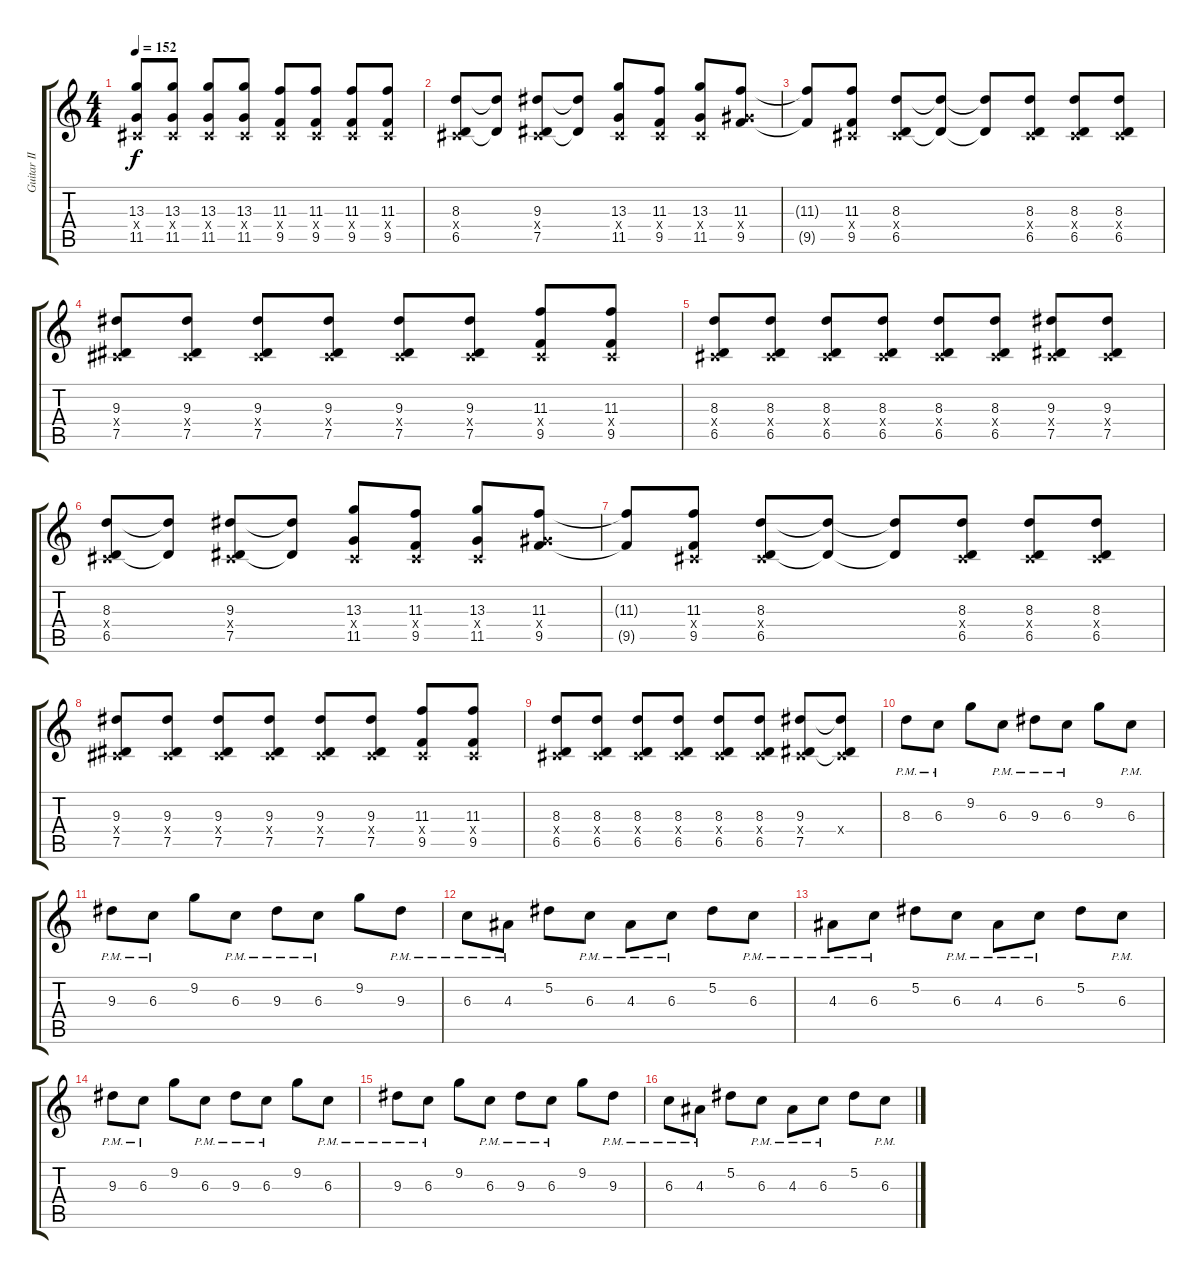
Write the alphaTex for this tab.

\track ("Guitar II" "Guitar II") {instrument distortionguitar}
\staff {score tabs}
\tuning (Eb4 Bb3 Gb3 Db3 Ab2 Db2) {hide}
\ts (4 4)
\tempo 152
\clef g2
\ks c
(13.3 0.4{x} 11.5).8{dy f} (13.3 0.4{x} 11.5).8 (13.3 0.4{x} 11.5).8 (13.3 0.4{x} 11.5).8 (11.3 0.4{x} 9.5).8 (11.3 0.4{x} 9.5).8 (11.3 0.4{x} 9.5).8 (11.3 0.4{x} 9.5).8 |
(8.3 0.4{x} 6.5).8 (8.3{t} 6.5{t}).8 (9.3 0.4{x} 7.5).8 (9.3{t} 7.5{t}).8 (13.3 0.4{x} 11.5).8 (11.3 0.4{x} 9.5).8 (13.3 0.4{x} 11.5).8 (11.3 7.4{x} 9.5).8 |
(11.3{t} 9.5{t}).8 (11.3 0.4{x} 9.5).8 (8.3 0.4{x} 6.5).8 (8.3{t} 6.5{t}).8 (8.3{t} 6.5{t}).8 (8.3 0.4{x} 6.5).8 (8.3 0.4{x} 6.5).8 (8.3 0.4{x} 6.5).8 |
(9.3 0.4{x} 7.5).8 (9.3 0.4{x} 7.5).8 (9.3 0.4{x} 7.5).8 (9.3 0.4{x} 7.5).8 (9.3 0.4{x} 7.5).8 (9.3 0.4{x} 7.5).8 (11.3 0.4{x} 9.5).8 (11.3 0.4{x} 9.5).8 |
(8.3 0.4{x} 6.5).8 (8.3 0.4{x} 6.5).8 (8.3 0.4{x} 6.5).8 (8.3 0.4{x} 6.5).8 (8.3 0.4{x} 6.5).8 (8.3 0.4{x} 6.5).8 (9.3 0.4{x} 7.5).8 (9.3 0.4{x} 7.5).8 |
(8.3 0.4{x} 6.5).8 (8.3{t} 6.5{t}).8 (9.3 0.4{x} 7.5).8 (9.3{t} 7.5{t}).8 (13.3 0.4{x} 11.5).8 (11.3 0.4{x} 9.5).8 (13.3 0.4{x} 11.5).8 (11.3 7.4{x} 9.5).8 |
(11.3{t} 9.5{t}).8 (11.3 0.4{x} 9.5).8 (8.3 0.4{x} 6.5).8 (8.3{t} 6.5{t}).8 (8.3{t} 6.5{t}).8 (8.3 0.4{x} 6.5).8 (8.3 0.4{x} 6.5).8 (8.3 0.4{x} 6.5).8 |
(9.3 0.4{x} 7.5).8 (9.3 0.4{x} 7.5).8 (9.3 0.4{x} 7.5).8 (9.3 0.4{x} 7.5).8 (9.3 0.4{x} 7.5).8 (9.3 0.4{x} 7.5).8 (11.3 0.4{x} 9.5).8 (11.3 0.4{x} 9.5).8 |
(8.3 0.4{x} 6.5).8 (8.3 0.4{x} 6.5).8 (8.3 0.4{x} 6.5).8 (8.3 0.4{x} 6.5).8 (8.3 0.4{x} 6.5).8 (8.3 0.4{x} 6.5).8 (9.3 0.4{x} 7.5).8 (9.3{t} 0.4{x} 7.5{t}).8 |
8.3{pm}.8 6.3{pm}.8 9.2.8 6.3{pm}.8 9.3{pm}.8 6.3{pm}.8 9.2.8 6.3{pm}.8 |
9.3{pm}.8 6.3{pm}.8 9.2.8 6.3{pm}.8 9.3{pm}.8 6.3{pm}.8 9.2.8 9.3{pm}.8 |
6.3{pm}.8 4.3{pm}.8 5.2.8 6.3{pm}.8 4.3{pm}.8 6.3{pm}.8 5.2.8 6.3{pm}.8 |
4.3{pm}.8 6.3{pm}.8 5.2.8 6.3{pm}.8 4.3{pm}.8 6.3{pm}.8 5.2.8 6.3{pm}.8 |
9.3{pm}.8 6.3{pm}.8 9.2.8 6.3{pm}.8 9.3{pm}.8 6.3{pm}.8 9.2.8 6.3{pm}.8 |
9.3{pm}.8 6.3{pm}.8 9.2.8 6.3{pm}.8 9.3{pm}.8 6.3{pm}.8 9.2.8 9.3{pm}.8 |
6.3{pm}.8 4.3{pm}.8 5.2.8 6.3{pm}.8 4.3{pm}.8 6.3{pm}.8 5.2.8 6.3{pm}.8
